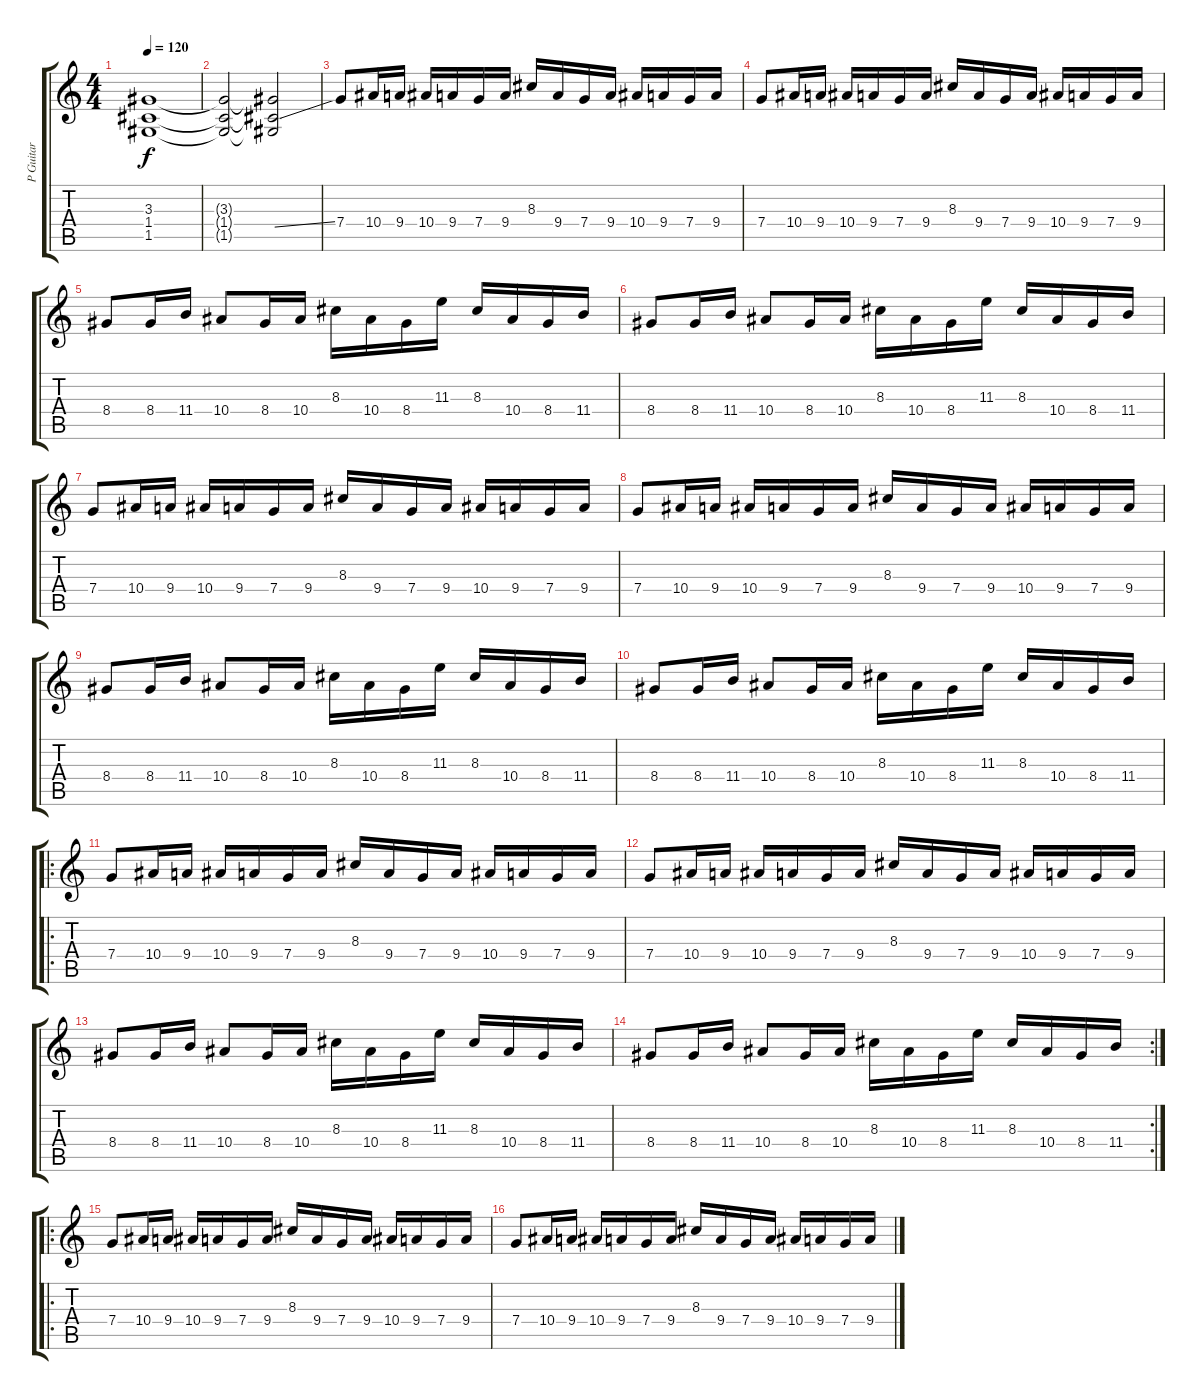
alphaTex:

\track ("P Guitar" "P Guitar") {instrument distortionguitar}
\staff {score tabs}
\tuning (D4 A3 F3 C3 G2 D2) {hide}
\ts (4 4)
\tempo 120
\clef g2
\ks c
(3.3 1.4 1.5).1{dy f} |
(3.3{t} 1.4{t} 1.5{t}).2 (3.3{t} 1.4{ss t} 1.5{t}).2 |
7.4.8 10.4.16 9.4.16 10.4.16 9.4.16 7.4.16 9.4.16 8.3.16 9.4.16 7.4.16 9.4.16 10.4.16 9.4.16 7.4.16 9.4.16 |
7.4.8 10.4.16 9.4.16 10.4.16 9.4.16 7.4.16 9.4.16 8.3.16 9.4.16 7.4.16 9.4.16 10.4.16 9.4.16 7.4.16 9.4.16 |
8.4.8 8.4.16 11.4.16 10.4.8 8.4.16 10.4.16 8.3.16 10.4.16 8.4.16 11.3.16 8.3.16 10.4.16 8.4.16 11.4.16 |
8.4.8 8.4.16 11.4.16 10.4.8 8.4.16 10.4.16 8.3.16 10.4.16 8.4.16 11.3.16 8.3.16 10.4.16 8.4.16 11.4.16 |
7.4.8 10.4.16 9.4.16 10.4.16 9.4.16 7.4.16 9.4.16 8.3.16 9.4.16 7.4.16 9.4.16 10.4.16 9.4.16 7.4.16 9.4.16 |
7.4.8 10.4.16 9.4.16 10.4.16 9.4.16 7.4.16 9.4.16 8.3.16 9.4.16 7.4.16 9.4.16 10.4.16 9.4.16 7.4.16 9.4.16 |
8.4.8 8.4.16 11.4.16 10.4.8 8.4.16 10.4.16 8.3.16 10.4.16 8.4.16 11.3.16 8.3.16 10.4.16 8.4.16 11.4.16 |
8.4.8 8.4.16 11.4.16 10.4.8 8.4.16 10.4.16 8.3.16 10.4.16 8.4.16 11.3.16 8.3.16 10.4.16 8.4.16 11.4.16 |
\ro
7.4.8 10.4.16 9.4.16 10.4.16 9.4.16 7.4.16 9.4.16 8.3.16 9.4.16 7.4.16 9.4.16 10.4.16 9.4.16 7.4.16 9.4.16 |
7.4.8 10.4.16 9.4.16 10.4.16 9.4.16 7.4.16 9.4.16 8.3.16 9.4.16 7.4.16 9.4.16 10.4.16 9.4.16 7.4.16 9.4.16 |
8.4.8 8.4.16 11.4.16 10.4.8 8.4.16 10.4.16 8.3.16 10.4.16 8.4.16 11.3.16 8.3.16 10.4.16 8.4.16 11.4.16 |
\rc 2
8.4.8 8.4.16 11.4.16 10.4.8 8.4.16 10.4.16 8.3.16 10.4.16 8.4.16 11.3.16 8.3.16 10.4.16 8.4.16 11.4.16 |
\ro
7.4.8 10.4.16 9.4.16 10.4.16 9.4.16 7.4.16 9.4.16 8.3.16 9.4.16 7.4.16 9.4.16 10.4.16 9.4.16 7.4.16 9.4.16 |
7.4.8 10.4.16 9.4.16 10.4.16 9.4.16 7.4.16 9.4.16 8.3.16 9.4.16 7.4.16 9.4.16 10.4.16 9.4.16 7.4.16 9.4.16
